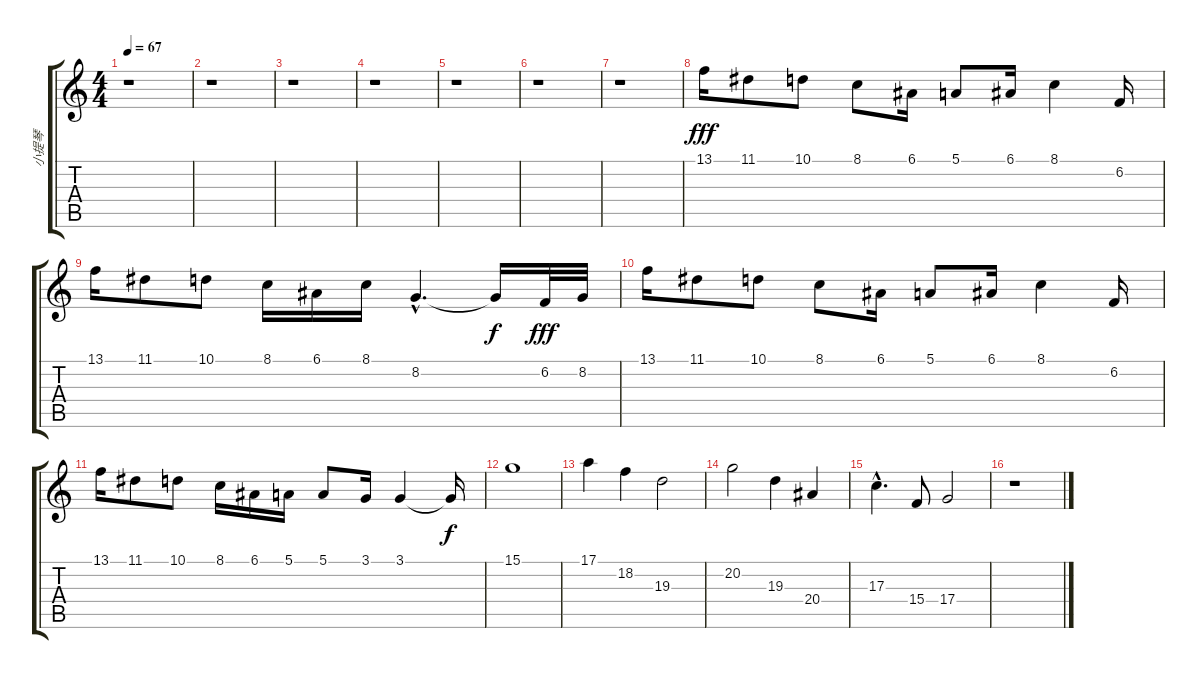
\track ("小提琴" "小提琴") {instrument violin}
\staff {score tabs}
\tuning (E4 B3 G3 D3 A2 E2) {hide}
\ts (4 4)
\tempo 67
\clef g2
\ks c
r.1{dy fff} |
r.1 |
r.1 |
r.1 |
r.1 |
r.1 |
r.1 |
13.1.16{volume 16 balance 4 instrument violin} 11.1.8 10.1.8 8.1.8 6.1.16 5.1.8 6.1.16 8.1.4 6.2.16 |
13.1.16 11.1.8 10.1.8 8.1.16 6.1.16 8.1.16 8.2{hac}.4{d} 8.2{t}.16{dy f} 6.2.32{dy fff} 8.2.32 |
13.1.16 11.1.8 10.1.8 8.1.8 6.1.16 5.1.8 6.1.16 8.1.4 6.2.16 |
13.1.16 11.1.8 10.1.8 8.1.16 6.1.16 5.1.16 5.1.8 3.1.16 3.1.4 3.1{t}.16{dy f} |
15.1.1 |
17.1.4 18.2.4 19.3.2 |
20.2.2 19.3.4 20.4.4 |
17.3{hac}.4{d} 15.4.8 17.4.2 |
r.1
